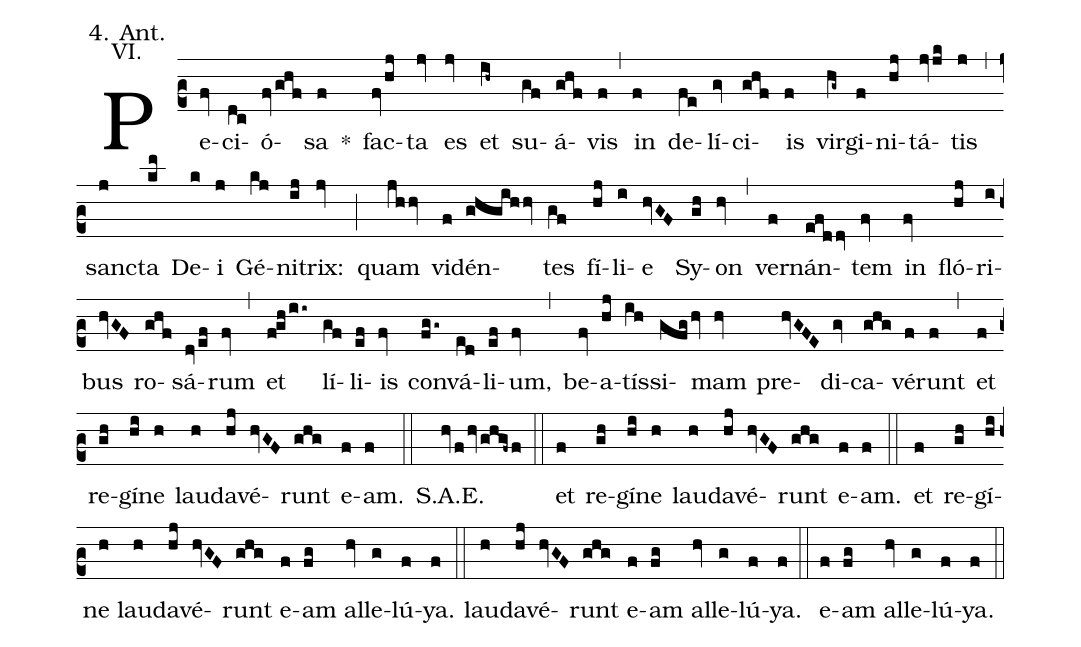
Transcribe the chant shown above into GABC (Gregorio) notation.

annotation: 4. Ant.;
annotation: VI.;
%%
(c2)
Pe(fv)ci(dc)ó(fvghf)sa(f) *() fac(fvhj)ta(jv) es(jv) et(ih~) su(gf)á(ghf)vis(f) (,)
in(f) de(fe)lí(gv)ci(ghf)is(f) vir(hg~)gi(f)ni(hj)tá(jvjk)tis(j) (,)
sanc(j)ta(km) De(k)i(j) Gé(kj)ni(ij)trix:(jv) (;)
quam(jhhv) vi(f)dén(ghgihhv)tes(gf) fí(hj)li(i)e(hvGF) Sy(gh)on(hv) (,)
ver(f)nán(efddv)tem(fv) in(fv) fló(hj)ri(i)bus(hvGF) ro(ghf)sá(dvef)rum(fv) (,)
et(fghii~) lí(gf)li(ef)is(fv) con(fgg~)vá(ed)li(ef)um,(fv) (,)
be(fv)a(hj)tís(ih)si(gfghv)mam(hv) pre(hvGFE)di(gv)ca(ghg)vé(f)runt(f) (,)
et(f) re(gh)gí(hi)ne(h) lau(h)da(hj)vé(hvGF)runt(ghg) e(f)am.(f) (::)

S.A.E.(hvfhvghgf~f) (::)

et(f) re(gh)gí(hi)ne(h) lau(h)da(hj)vé(hvGF)runt(ghg) e(f)am.(f) (::)

et(f) re(gh)gí(hi)ne(h) lau(h)da(hj)vé(hvGF)runt(ghg) e(f)am(fg) al(hv)le(g)lú(f)ya.(f) (::)

lau(h)da(hj)vé(hvGF)runt(ghg) e(f)am(fg) al(hv)le(g)lú(f)ya.(f) (::)

e(f)am(fg) al(hv)le(g)lú(f)ya.(f) (::)
